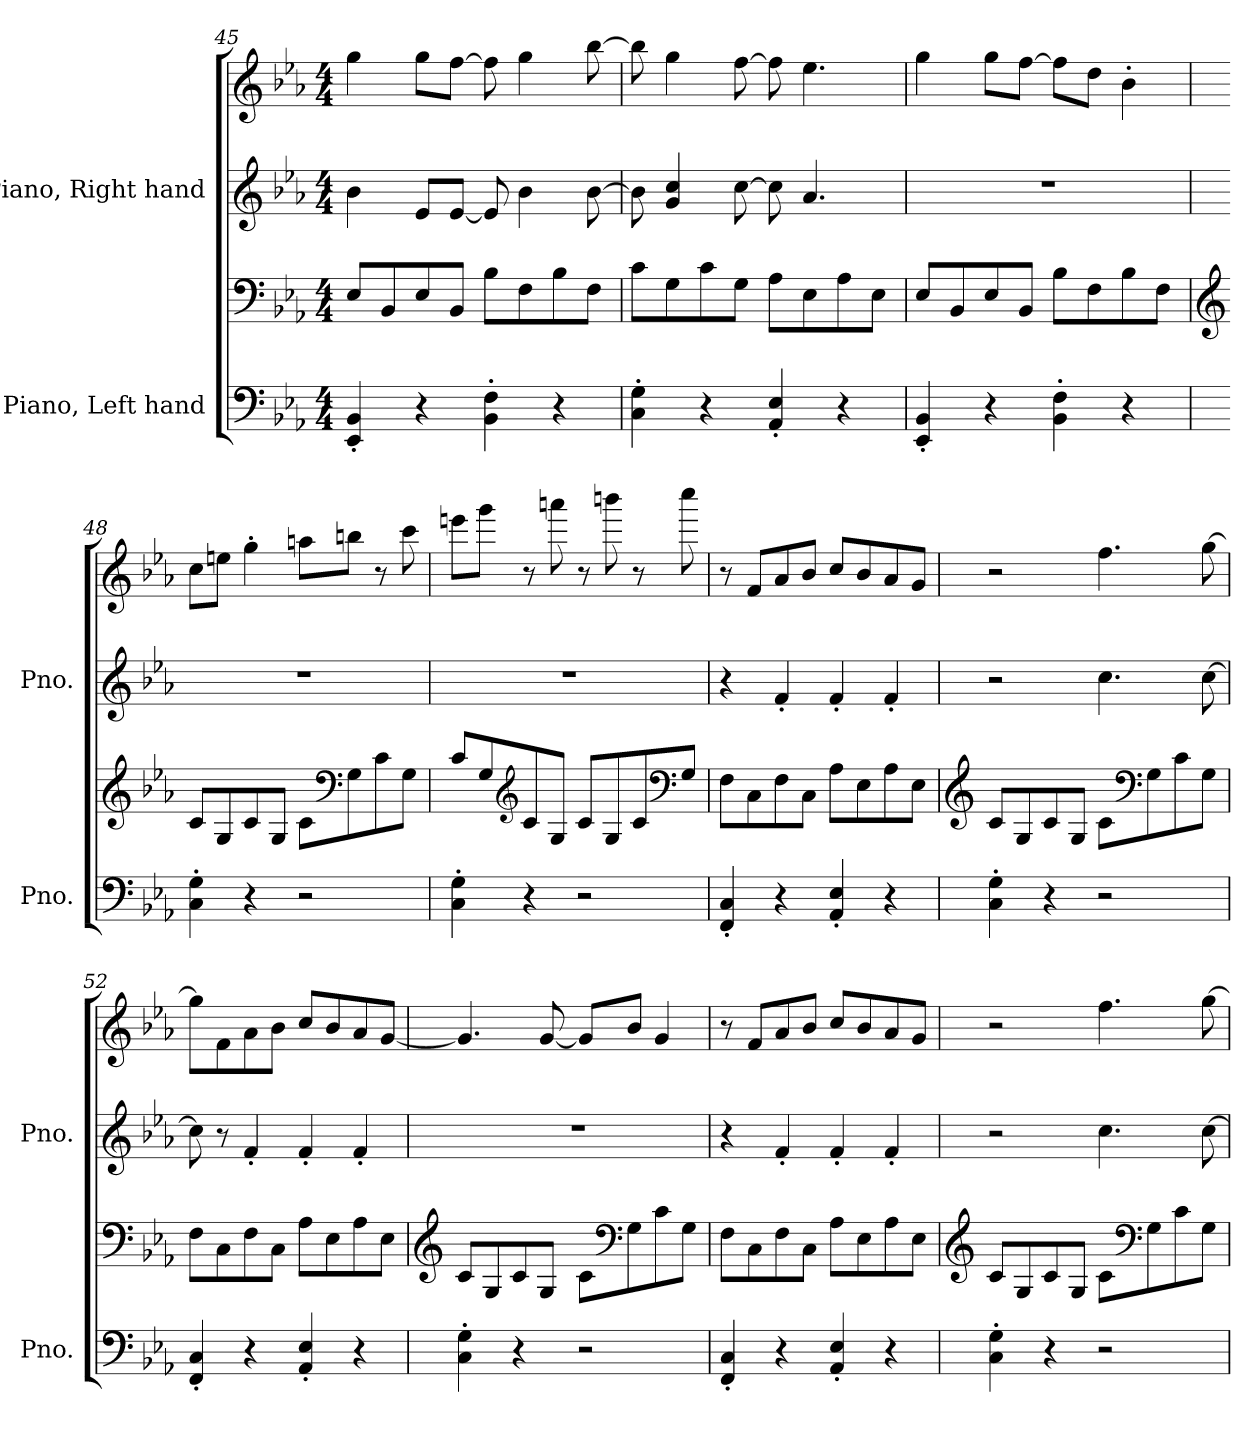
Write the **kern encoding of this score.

**kern	**kern	**kern	**kern
*part2	*part2	*part1	*part1
*staff4	*staff3	*staff2	*staff1
*I"Piano, Left hand	*	*I"Piano, Right hand	*
*I'Pno.	*	*I'Pno.	*
!!LO:LB:g=z
*clefF4	*clefF4	*clefG2	*clefG2
*k[b-e-a-]	*k[b-e-a-]	*k[b-e-a-]	*k[b-e-a-]
*M4/4	*M4/4	*M4/4	*M4/4
=45	=45	=45	=45
4EE-/' 4BB-/'	8E-/L	4b-\	4gg\
.	8BB-/	.	.
4r	8E-/	8e-/L	8gg\L
.	8BB-/J	[8e-/J	[8ff\J
4BB-\' 4F\'	8B-\L	8e-/]	8ff\]
.	8F\	4b-\	4gg\
4r	8B-\	.	.
.	8F\J	[8b-\	[8bb-\
=46	=46	=46	=46
4C\' 4G\'	8c\L	8b-\]	8bb-\]
.	8G\	4g/ 4cc/	4gg\
4r	8c\	.	.
.	8G\J	[8cc\	[8ff\
4AA-/' 4E-/'	8A-\L	8cc\]	8ff\]
.	8E-\	4.a-/	4.ee-\
4r	8A-\	.	.
.	8E-\J	.	.
=47	=47	=47	=47
4EE-/' 4BB-/'	8E-/L	1r	4gg\
.	8BB-/	.	.
4r	8E-/	.	8gg\L
.	8BB-/J	.	[8ff\J
4BB-\' 4F\'	8B-\L	.	8ff\L]
.	8F\	.	8dd\J
4r	8B-\	.	4b-'\
.	8F\J	.	.
=48	=48	=48	=48
*	*clefG2	*	*
4C\' 4G\'	8c/L	1r	8cc\L
.	8G/	.	8een\J
4r	8c/	.	4gg'\
.	8G/J	.	.
2r	8c\L	.	8aan\L
*	*clefF4	*	*
.	8G\	.	8bbn\J
.	8c\	.	8r
.	8G\J	.	8ccc\
!!LO:PB:g=z
=49	=49	=49	=49
4C\' 4G\'	8c/L	1r	8eeen\L
.	8G/	.	8ggg\J
*	*clefG2	*	*
4r	8c/	.	8r
.	8G/J	.	8aaan\
2r	8c/L	.	8r
.	8G/	.	8bbbn\
.	8c/	.	8r
*	*clefF4	*	*
.	8G/J	.	8cccc\
=50	=50	=50	=50
4FF/' 4C/'	8F\L	4r	8r
.	8C\	.	8f/L
4r	8F\	4f'/	8a-/
.	8C\J	.	8b-/J
4AA-/' 4E-/'	8A-\L	4f'/	8cc/L
.	8E-\	.	8b-/
4r	8A-\	4f'/	8a-/
.	8E-\J	.	8g/J
=51	=51	=51	=51
*	*clefG2	*	*
4C\' 4G\'	8c/L	2r	2r
.	8G/	.	.
4r	8c/	.	.
.	8G/J	.	.
2r	8c\L	4.cc\	4.ff\
*	*clefF4	*	*
.	8G\	.	.
.	8c\	.	.
.	8G\J	[8cc\	[8gg\
!!LO:LB:g=z
=52	=52	=52	=52
4FF/' 4C/'	8F\L	8cc\]	8gg\L]
.	8C\	8r	8f\
4r	8F\	4f'/	8a-\
.	8C\J	.	8b-\J
4AA-/' 4E-/'	8A-\L	4f'/	8cc/L
.	8E-\	.	8b-/
4r	8A-\	4f'/	8a-/
.	8E-\J	.	[8g/J
=53	=53	=53	=53
*	*clefG2	*	*
4C\' 4G\'	8c/L	1r	4.g/]
.	8G/	.	.
4r	8c/	.	.
.	8G/J	.	[8g/
2r	8c\L	.	8g/L]
*	*clefF4	*	*
.	8G\	.	8b-/J
.	8c\	.	4g/
.	8G\J	.	.
=54	=54	=54	=54
4FF/' 4C/'	8F\L	4r	8r
.	8C\	.	8f/L
4r	8F\	4f'/	8a-/
.	8C\J	.	8b-/J
4AA-/' 4E-/'	8A-\L	4f'/	8cc/L
.	8E-\	.	8b-/
4r	8A-\	4f'/	8a-/
.	8E-\J	.	8g/J
!!LO:LB:g=z
=55	=55	=55	=55
*	*clefG2	*	*
4C\' 4G\'	8c/L	2r	2r
.	8G/	.	.
4r	8c/	.	.
.	8G/J	.	.
2r	8c\L	4.cc\	4.ff\
*	*clefF4	*	*
.	8G\	.	.
.	8c\	.	.
.	8G\J	[8cc\	[8gg\
=	=	=	=
*-	*-	*-	*-
